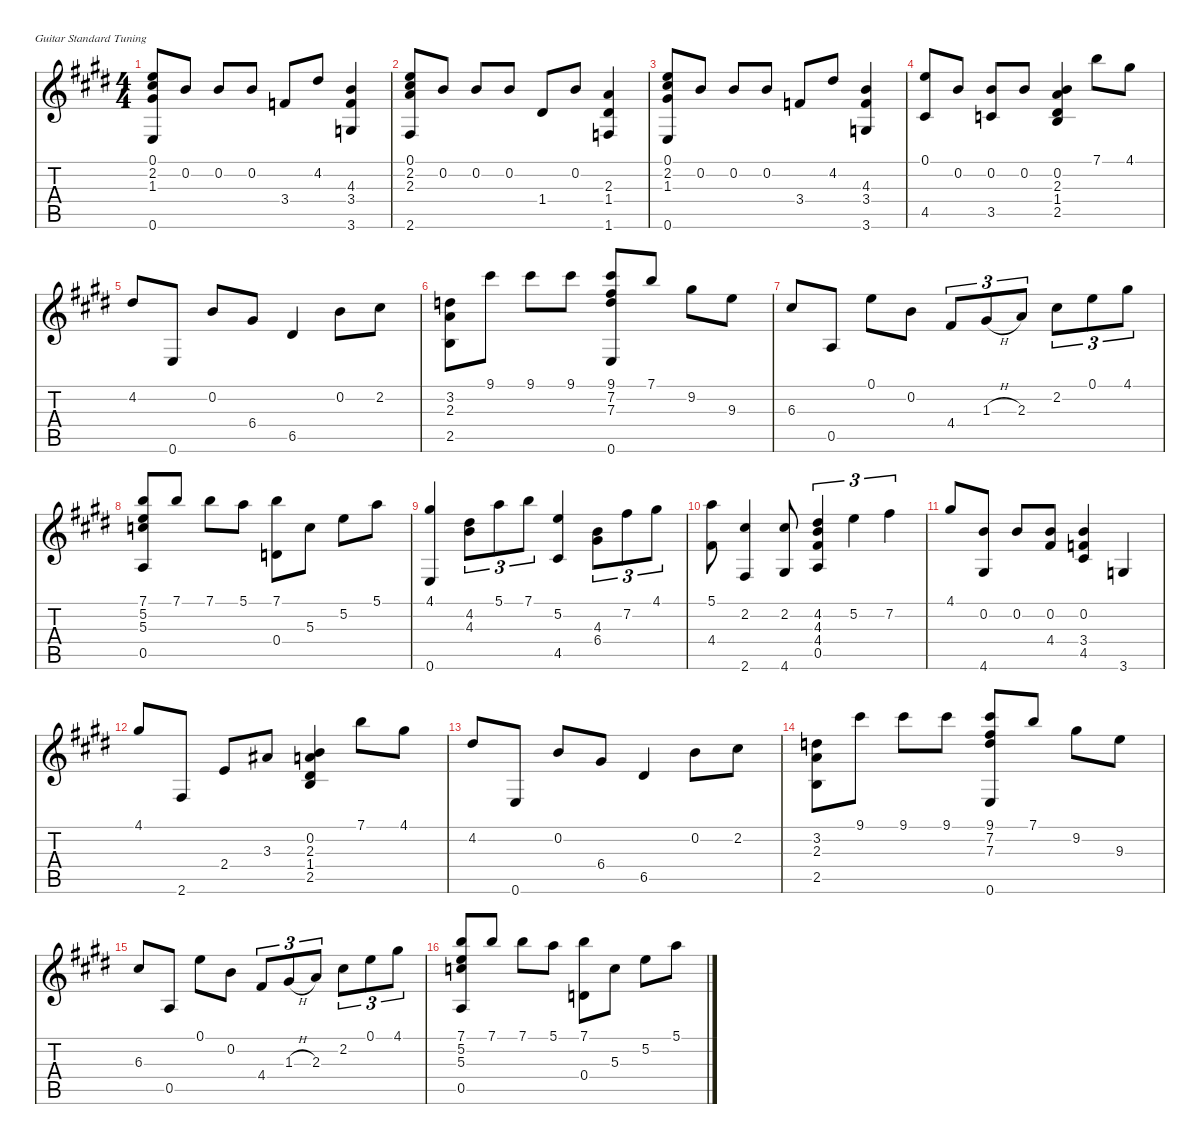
\defaultSystemsLayout 4
\hideDynamics
\bracketExtendMode nobrackets
\singleTrackTrackNamePolicy hidden
\multiTrackTrackNamePolicy hidden
\firstSystemTrackNameOrientation horizontal
\otherSystemsTrackNameOrientation horizontal
\extendBarLines
\chordDiagramsInScore
\track ("Guitarra" "Guitarra") {instrument acousticguitarnylon}
\staff {score tabs}
\tuning (E4 B3 G3 D3 A2 E2)
\ts (4 4)
\tempo (80 hide)
\clef g2
\ks e
(0.6{acc forcenatural} 1.3{acc #} 2.2{acc #} 0.1{acc forcenatural}).8{dy mf instrument acousticguitarnylon beam Up} 0.2{acc forcenatural}.8{beam Up} 0.2{acc forcenatural}.8{beam Up} 0.2{acc forcenatural}.8{beam Up} 3.4{acc forcenatural}.8{beam Up} 4.2{acc #}.8{beam Up} (3.6{acc forcenatural} 3.4{acc forcenatural} 4.3{acc forcenatural}).4{beam Up} |
(2.6{acc #} 2.3{acc forcenatural} 2.2{acc #} 0.1{acc forcenatural}).8{beam Up} 0.2{acc forcenatural}.8{beam Up} 0.2{acc forcenatural}.8{beam Up} 0.2{acc forcenatural}.8{beam Up} 1.4{acc #}.8{beam Up} 0.2{acc forcenatural}.8{beam Up} (1.6{acc forcenatural} 1.4{acc #} 2.3{acc forcenatural}).4{beam Up} |
(0.6{acc forcenatural} 1.3{acc #} 2.2{acc #} 0.1{acc forcenatural}).8{beam Up} 0.2{acc forcenatural}.8{beam Up} 0.2{acc forcenatural}.8{beam Up} 0.2{acc forcenatural}.8{beam Up} 3.4{acc forcenatural}.8{beam Up} 4.2{acc #}.8{beam Up} (3.6{acc forcenatural} 3.4{acc forcenatural} 4.3{acc forcenatural}).4{beam Up} |
(4.5{acc #} 0.1{acc forcenatural}).8{beam Up} 0.2{acc forcenatural}.8{beam Up} (3.5{acc forcenatural} 0.2{acc forcenatural}).8{beam Up} 0.2{acc forcenatural}.8{beam Up} (2.5{acc forcenatural} 1.4{acc #} 2.3{acc forcenatural} 0.2{acc forcenatural}).4{beam Up} 7.1{acc forcenatural}.8{beam Down} 4.1{acc #}.8{beam Down} |
4.2{acc #}.8{beam Up} 0.6{acc forcenatural}.8{beam Up} 0.2{acc forcenatural}.8{beam Up} 6.4{acc #}.8{beam Up} 6.5{acc #}.4{beam Up} 0.2{acc forcenatural}.8{beam Down} 2.2{acc #}.8{beam Down} |
(2.5{acc forcenatural} 2.3{acc forcenatural} 3.2{acc forcenatural}).8{beam Down} 9.1{acc #}.8{beam Down} 9.1{acc #}.8{beam Down} 9.1{acc #}.8{beam Down} (0.6{acc forcenatural} 7.3{acc forcenatural} 7.2{acc #} 9.1{acc #}).8{beam Up} 7.1{acc forcenatural}.8{beam Up} 9.2{acc #}.8{beam Down} 9.3{acc forcenatural}.8{beam Down} |
6.3{acc #}.8{beam Up} 0.5{acc forcenatural}.8{beam Up} 0.1{acc forcenatural}.8{beam Down} 0.2{acc forcenatural}.8{beam Down} 4.4{acc #}.8{tu (3 2) beam Up} 1.3{h acc #}.8{tu (3 2) beam Up} 2.3{acc forcenatural}.8{tu (3 2) beam Up} 2.2{acc #}.8{tu (3 2) beam Down} 0.1{acc forcenatural}.8{tu (3 2) beam Down} 4.1{acc #}.8{tu (3 2) beam Down} |
(0.5{acc forcenatural} 5.3{acc forcenatural} 5.2{acc forcenatural} 7.1{acc forcenatural}).8{beam Up} 7.1{acc forcenatural}.8{beam Up} 7.1{acc forcenatural}.8{beam Down} 5.1{acc forcenatural}.8{beam Down} (0.4{acc forcenatural} 7.1{acc forcenatural}).8{beam Down} 5.3{acc forcenatural}.8{beam Down} 5.2{acc forcenatural}.8{beam Down} 5.1{acc forcenatural}.8{beam Down} |
(0.6{acc forcenatural} 4.1{acc #}).4{beam Up} (4.3{acc forcenatural} 4.2{acc #}).8{tu (3 2) beam Down} 5.1{acc forcenatural}.8{tu (3 2) beam Down} 7.1{acc forcenatural}.8{tu (3 2) beam Down} (4.5{acc #} 5.2{acc forcenatural}).4{beam Up} (6.4{acc #} 4.3{acc forcenatural}).8{tu (3 2) beam Down} 7.2{acc #}.8{tu (3 2) beam Down} 4.1{acc #}.8{tu (3 2) beam Down} |
(4.4{acc #} 5.1{acc forcenatural}).8{beam Down} (2.6{acc #} 2.2{acc #}).4{beam Up} (4.6{acc #} 2.2{acc #}).8{beam Up} (0.5{acc forcenatural} 4.4{acc #} 4.3{acc forcenatural} 4.2{acc #}).4{tu (3 2) beam Up} 5.2{acc forcenatural}.4{tu (3 2) beam Down} 7.2{acc #}.4{tu (3 2) beam Down} |
4.1{acc #}.8{beam Up} (4.6{acc #} 0.2{acc forcenatural}).8{beam Up} 0.2{acc forcenatural}.8{beam Up} (4.4{acc #} 0.2{acc forcenatural}).8{beam Up} (4.5{acc #} 3.4{acc forcenatural} 0.2{acc forcenatural}).4{beam Up} 3.6{acc forcenatural}.4{beam Up} |
4.1{acc #}.8{beam Up} 2.6{acc #}.8{beam Up} 2.4{acc forcenatural}.8{beam Up} 3.3{acc #}.8{beam Up} (2.5{acc forcenatural} 1.4{acc #} 2.3{acc forcenatural} 0.2{acc forcenatural}).4{beam Up} 7.1{acc forcenatural}.8{beam Down} 4.1{acc #}.8{beam Down} |
4.2{acc #}.8{beam Up} 0.6{acc forcenatural}.8{beam Up} 0.2{acc forcenatural}.8{beam Up} 6.4{acc #}.8{beam Up} 6.5{acc #}.4{beam Up} 0.2{acc forcenatural}.8{beam Down} 2.2{acc #}.8{beam Down} |
(2.5{acc forcenatural} 2.3{acc forcenatural} 3.2{acc forcenatural}).8{beam Down} 9.1{acc #}.8{beam Down} 9.1{acc #}.8{beam Down} 9.1{acc #}.8{beam Down} (0.6{acc forcenatural} 7.3{acc forcenatural} 7.2{acc #} 9.1{acc #}).8{beam Up} 7.1{acc forcenatural}.8{beam Up} 9.2{acc #}.8{beam Down} 9.3{acc forcenatural}.8{beam Down} |
6.3{acc #}.8{beam Up} 0.5{acc forcenatural}.8{beam Up} 0.1{acc forcenatural}.8{beam Down} 0.2{acc forcenatural}.8{beam Down} 4.4{acc #}.8{tu (3 2) beam Up} 1.3{h acc #}.8{tu (3 2) beam Up} 2.3{acc forcenatural}.8{tu (3 2) beam Up} 2.2{acc #}.8{tu (3 2) beam Down} 0.1{acc forcenatural}.8{tu (3 2) beam Down} 4.1{acc #}.8{tu (3 2) beam Down} |
(0.5{acc forcenatural} 5.3{acc forcenatural} 5.2{acc forcenatural} 7.1{acc forcenatural}).8{beam Up} 7.1{acc forcenatural}.8{beam Up} 7.1{acc forcenatural}.8{beam Down} 5.1{acc forcenatural}.8{beam Down} (0.4{acc forcenatural} 7.1{acc forcenatural}).8{beam Down} 5.3{acc forcenatural}.8{beam Down} 5.2{acc forcenatural}.8{beam Down} 5.1{acc forcenatural}.8{beam Down}
